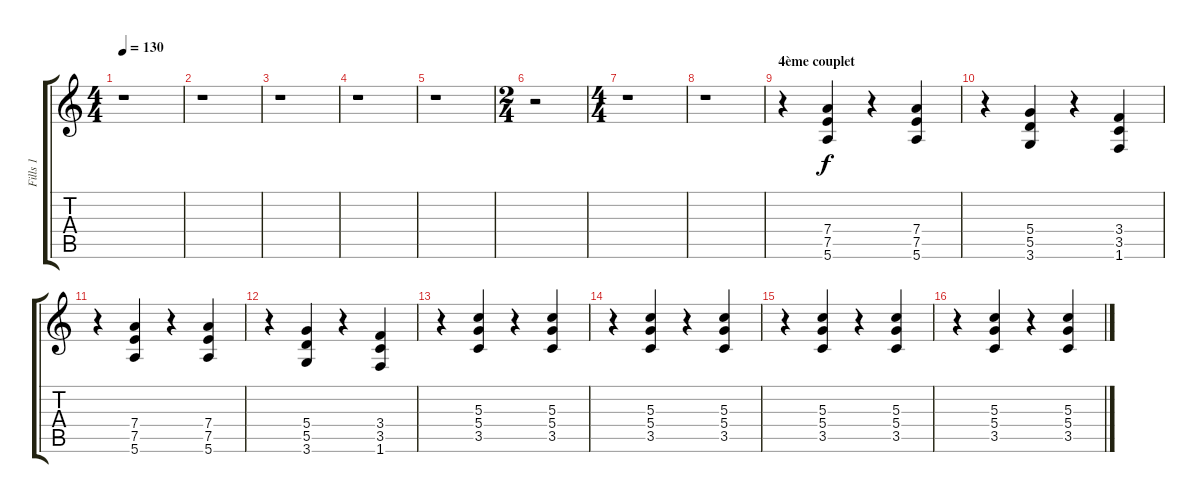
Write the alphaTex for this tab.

\track ("Fills 1" "Fills 1") {instrument distortionguitar}
\staff {score tabs}
\tuning (E4 B3 G3 D3 A2 E2) {hide}
\ts (4 4)
\tempo 130
\clef g2
\ks c
r.1{dy f} |
r.1 |
r.1 |
r.1 |
r.1 |
\ts (2 4)
r.2 |
\ts (4 4)
r.1 |
r.1 |
\section ("" "4ème couplet")
r.4 (7.4 7.5 5.6).4 r.4 (7.4 7.5 5.6).4 |
r.4 (5.4 5.5 3.6).4 r.4 (3.4 3.5 1.6).4 |
r.4 (7.4 7.5 5.6).4 r.4 (7.4 7.5 5.6).4 |
r.4 (5.4 5.5 3.6).4 r.4 (3.4 3.5 1.6).4 |
r.4 (5.3 5.4 3.5).4 r.4 (5.3 5.4 3.5).4 |
r.4 (5.3 5.4 3.5).4 r.4 (5.3 5.4 3.5).4 |
r.4 (5.3 5.4 3.5).4 r.4 (5.3 5.4 3.5).4 |
r.4 (5.3 5.4 3.5).4 r.4 (5.3 5.4 3.5).4
